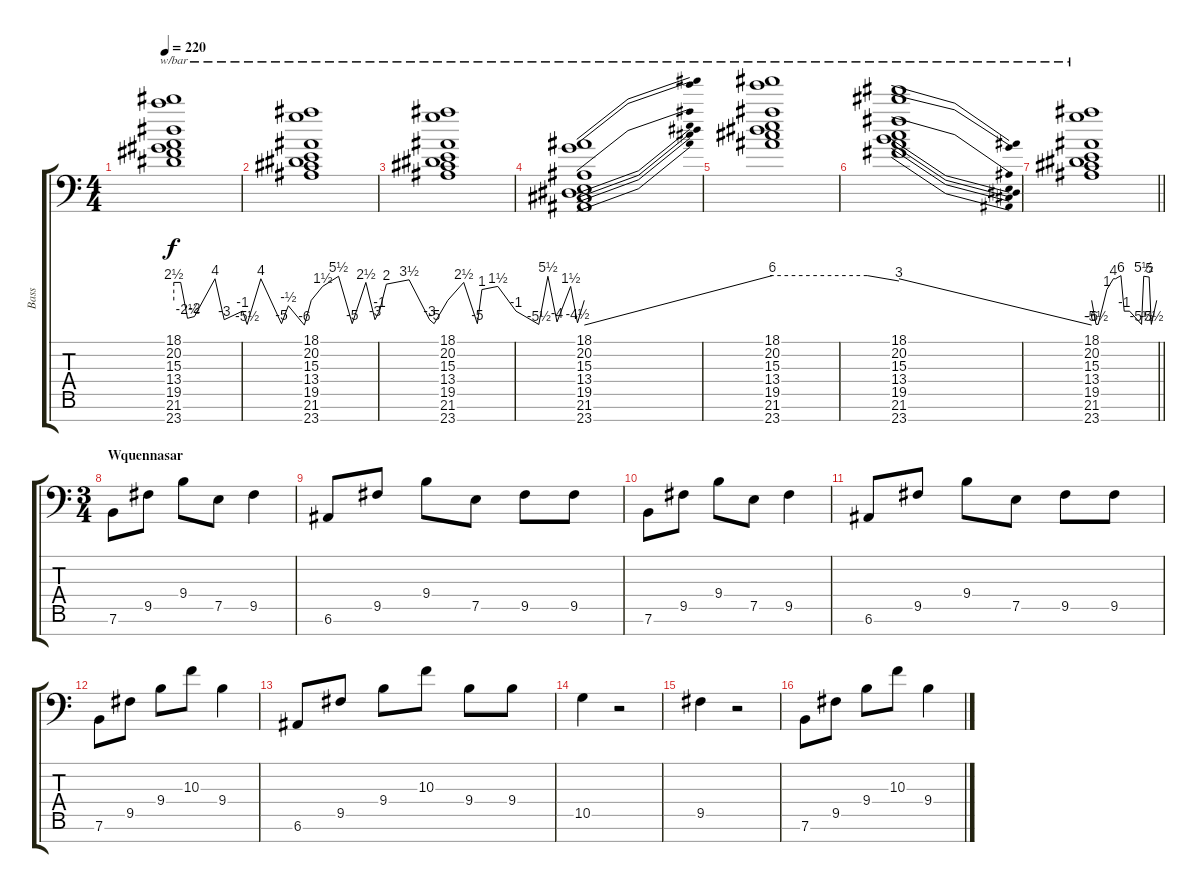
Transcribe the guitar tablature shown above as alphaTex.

\track ("Bass" "Bass") {instrument slapbass1}
\staff {score tabs}
\tuning (E3 B2 G2 D2 A1 E1 B0) {hide}
\ts (4 4)
\tempo 220
\clef f4
\ks c
(18.1 20.2 15.3 13.4 19.5 21.6 23.7).1{tbe (custom default 0 10 3 10 6 -10 9 -8 18 16 22 -12 30 -4 32 -22 38 16 47 -20 50 -2 57 -24 60 0) dy f} |
(18.1 20.2 15.3 13.4 19.5 21.6 23.7).1{tbe (custom default 0 0 5 6 12 22 18 -20 24 10 28 -12 30 -4 33 8 43 14 52 -12 54 -20 60 0)} |
(18.1 20.2 15.3 13.4 19.5 21.6 23.7).1{tbe (custom default 0 0 7 10 13 -20 15 4 22 6 30 -4 40 -22 44 22 48 -16 54 6 57 -18 60 0)} |
(18.1 20.2 15.3 13.4 19.5 21.6 23.7).1{tbe (dive default 0 -24 60 24)} |
(18.1 20.2 15.3 13.4 19.5 21.6 23.7).1{tbe (custom default 0 24 45 24 60 12)} |
(18.1 20.2 15.3 13.4 19.5 21.6 23.7).1{tbe (dive default 0 16 60 -24)} |
\barLineRight lightlight
(18.1 20.2 15.3 13.4 19.5 21.6 23.7).1{tbe (custom default 0 0 4 -22 6 -22 14 4 20 16 22 16 27 24 30 -4 35 -4 46 -22 48 22 53 20 55 -22 60 0)} |
\ts (3 4)
\section ("" "Wquennasar")
7.6.8 9.5.8 9.4.8 7.5.8 9.5.4 |
6.6.8 9.5.8 9.4.8 7.5.8 9.5.8 9.5.8 |
7.6.8 9.5.8 9.4.8 7.5.8 9.5.4 |
6.6.8 9.5.8 9.4.8 7.5.8 9.5.8 9.5.8 |
7.6.8 9.5.8 9.4.8 10.3.8 9.4.4 |
6.6.8 9.5.8 9.4.8 10.3.8 9.4.8 9.4.8 |
10.5.4 r.2 |
9.5.4 r.2 |
7.6.8 9.5.8 9.4.8 10.3.8 9.4.4
